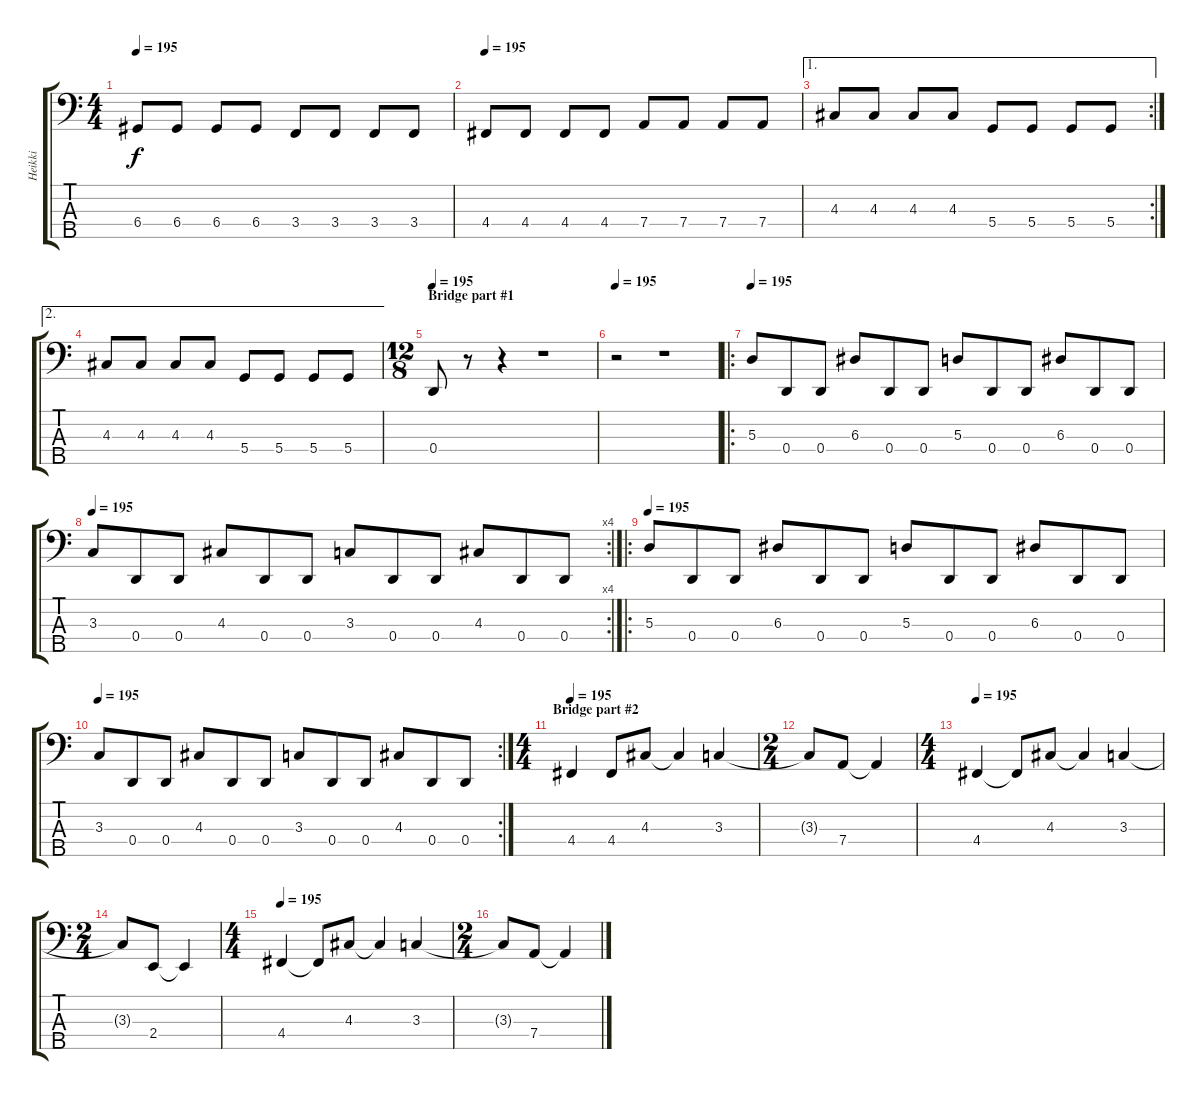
\track ("Heikki" "Heikki") {instrument electricbassfinger}
\staff {score tabs}
\tuning (G2 D2 A1 D1 A0) {hide}
\ts (4 4)
\tempo 195
\clef f4
\ks c
6.4.8{dy f} 6.4.8 6.4.8 6.4.8 3.4.8 3.4.8 3.4.8 3.4.8 |
\tempo 195
4.4.8 4.4.8 4.4.8 4.4.8 7.4.8 7.4.8 7.4.8 7.4.8 |
\ae 1
\rc 2
4.3.8 4.3.8 4.3.8 4.3.8 5.4.8 5.4.8 5.4.8 5.4.8 |
\ae 2
4.3.8 4.3.8 4.3.8 4.3.8 5.4.8 5.4.8 5.4.8 5.4.8 |
\ts (12 8)
\section ("" "Bridge part #1")
\tempo 195
0.4.8 r.8 r.4 r.1 |
\tempo 195
r.2 r.1 |
\ro
\tempo 195
5.3.8 0.4.8 0.4.8 6.3.8 0.4.8 0.4.8 5.3.8 0.4.8 0.4.8 6.3.8 0.4.8 0.4.8 |
\rc 4
\tempo 195
3.3.8 0.4.8 0.4.8 4.3.8 0.4.8 0.4.8 3.3.8 0.4.8 0.4.8 4.3.8 0.4.8 0.4.8 |
\ro
\tempo 195
5.3.8 0.4.8 0.4.8 6.3.8 0.4.8 0.4.8 5.3.8 0.4.8 0.4.8 6.3.8 0.4.8 0.4.8 |
\rc 2
\tempo 195
3.3.8 0.4.8 0.4.8 4.3.8 0.4.8 0.4.8 3.3.8 0.4.8 0.4.8 4.3.8 0.4.8 0.4.8 |
\ts (4 4)
\section ("" "Bridge part #2")
\tempo 195
4.4.4 4.4.8 4.3.8 4.3{t}.4 3.3.4 |
\ts (2 4)
3.3{t}.8 7.4.8 7.4{t}.4 |
\ts (4 4)
\tempo 195
4.4.4 4.4{t}.8 4.3.8 4.3{t}.4 3.3.4 |
\ts (2 4)
3.3{t}.8 2.4.8 2.4{t}.4 |
\ts (4 4)
\tempo 195
4.4.4 4.4{t}.8 4.3.8 4.3{t}.4 3.3.4 |
\ts (2 4)
3.3{t}.8 7.4.8 7.4{t}.4
